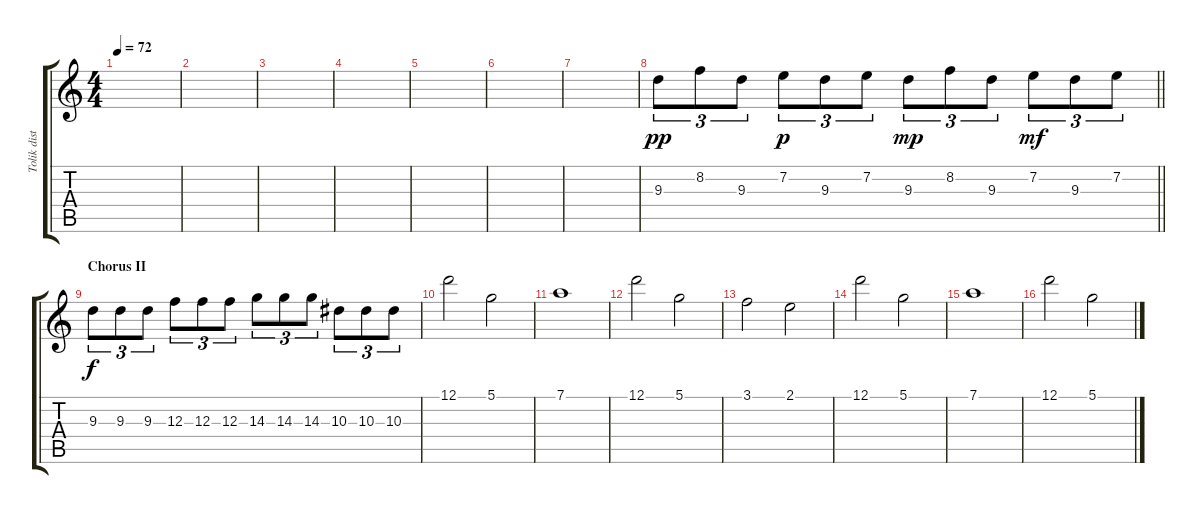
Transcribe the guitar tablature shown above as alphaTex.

\track ("Tolik dist" "Tolik dist") {instrument distortionguitar}
\staff {score tabs}
\tuning (D4 A3 F3 C3 G2 C2) {hide}
\ts (4 4)
\tempo 72
\clef g2
\ks c
|
|
|
|
|
|
|
\barLineRight lightlight
9.3.8{tu (3 2) dy pp} 8.2.8{tu (3 2)} 9.3.8{tu (3 2)} 7.2.8{tu (3 2) dy p} 9.3.8{tu (3 2)} 7.2.8{tu (3 2)} 9.3.8{tu (3 2) dy mp} 8.2.8{tu (3 2)} 9.3.8{tu (3 2)} 7.2.8{tu (3 2) dy mf} 9.3.8{tu (3 2)} 7.2.8{tu (3 2)} |
\section ("" "Chorus II")
9.3.8{tu (3 2) dy f} 9.3.8{tu (3 2)} 9.3.8{tu (3 2)} 12.3.8{tu (3 2)} 12.3.8{tu (3 2)} 12.3.8{tu (3 2)} 14.3.8{tu (3 2)} 14.3.8{tu (3 2)} 14.3.8{tu (3 2)} 10.3.8{tu (3 2)} 10.3.8{tu (3 2)} 10.3.8{tu (3 2)} |
12.1.2 5.1.2 |
7.1.1 |
12.1.2 5.1.2 |
3.1.2 2.1.2 |
12.1.2 5.1.2 |
7.1.1 |
12.1.2 5.1.2
